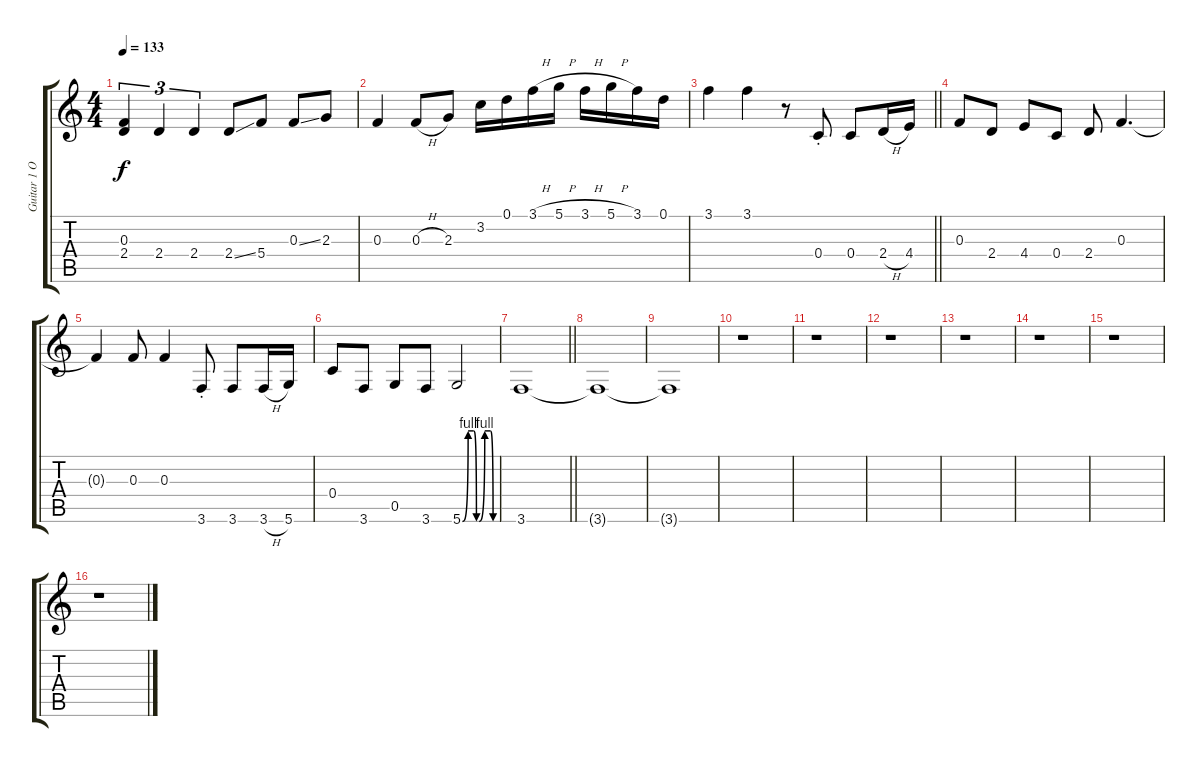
\track ("Guitar 1 Octaver" "Guitar 1 O") {instrument distortionguitar}
\staff {score tabs}
\tuning (D4 A3 F3 C3 G2 D2) {hide}
\ts (4 4)
\tempo 133
\clef g2
\ks c
(0.3 2.4).4{tu (3 2) dy f} 2.4.4{tu (3 2)} 2.4.4{tu (3 2)} 2.4{ss}.8 5.4.8 0.3{ss}.8 2.3.8 |
0.3.4 0.3{h}.8 2.3.8 3.2.16 0.1.16 3.1{h}.16 5.1{h}.16 3.1{h}.16 5.1{h}.16 3.1.16 0.1.16 |
\barLineRight lightlight
3.1.4 3.1.4 r.8 0.4{st}.8 0.4.8 2.4{h}.16 4.4.16 |
0.3.8 2.4.8 4.4.8 0.4.8 2.4.8 0.3.4{d} |
0.3{t}.4 0.3.8 0.3.4 3.6{st}.8 3.6.8 3.6{h}.16 5.6.16 |
0.4.8 3.6.8 0.5.8 3.6.8 5.6{be (custom 0 0 10 4 20 4 25 0 30 0 40 4 50 4 55 0 60 0)}.2 |
\barLineRight lightlight
3.6.1{volume 4} |
3.6{t}.1 |
3.6{t}.1 |
r.1 |
r.1 |
r.1 |
r.1 |
r.1 |
r.1 |
r.1
